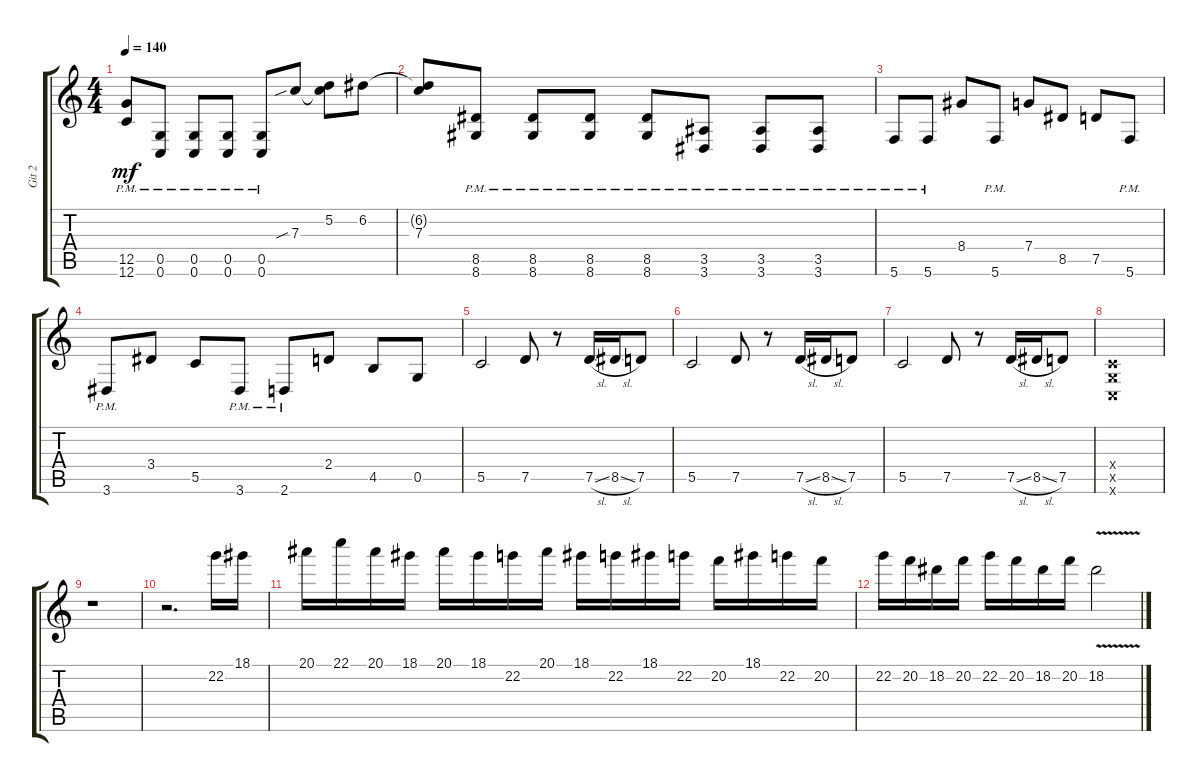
\track ("Git 2" "Git 2") {instrument overdrivenguitar}
\staff {score tabs}
\tuning (D4 A3 F3 C3 G2 C2) {hide}
\ts (4 4)
\tempo 140
\clef g2
\ks c
(12.5{pm} 12.6{pm}).8{dy mf} (0.5{pm} 0.6{pm}).8 (0.5{pm} 0.6{pm}).8 (0.5{pm} 0.6{pm}).8 (0.5{pm} 0.6{pm}).8 7.3{sib}.8 (5.2 7.3{t}).8 6.2.8 |
(6.2{t} 7.3).8 (8.5{pm} 8.6{pm}).8 (8.5{pm} 8.6{pm}).8 (8.5{pm} 8.6{pm}).8 (8.5{pm} 8.6{pm}).8 (3.5{pm} 3.6{pm}).8 (3.5{pm} 3.6{pm}).8 (3.5{pm} 3.6{pm}).8 |
5.6{pm}.8 5.6{pm}.8 8.4.8 5.6{pm}.8 7.4.8 8.5.8 7.5.8 5.6{pm}.8 |
3.6{pm}.8 3.4.8 5.5.8 3.6{pm}.8 2.6{pm}.8 2.4.8 4.5.8 0.5.8 |
5.5.2 7.5.8 r.8 7.5{sl}.16 8.5{sl}.16 7.5.8 |
5.5.2 7.5.8 r.8 7.5{sl}.16 8.5{sl}.16 7.5.8 |
5.5.2 7.5.8 r.8 7.5{sl}.16 8.5{sl}.16 7.5.8 |
(0.4{x} 0.5{x} 0.6{x}).1 |
r.1 |
r.2{d} 22.2.16 18.1.16 |
20.1.16 22.1.16 20.1.16 18.1.16 20.1.16 18.1.16 22.2.16 20.1.16 18.1.16 22.2.16 18.1.16 22.2.16 20.2.16 18.1.16 22.2.16 20.2.16 |
22.2.16 20.2.16 18.2.16 20.2.16 22.2.16 20.2.16 18.2.16 20.2.16 18.2{v}.2
